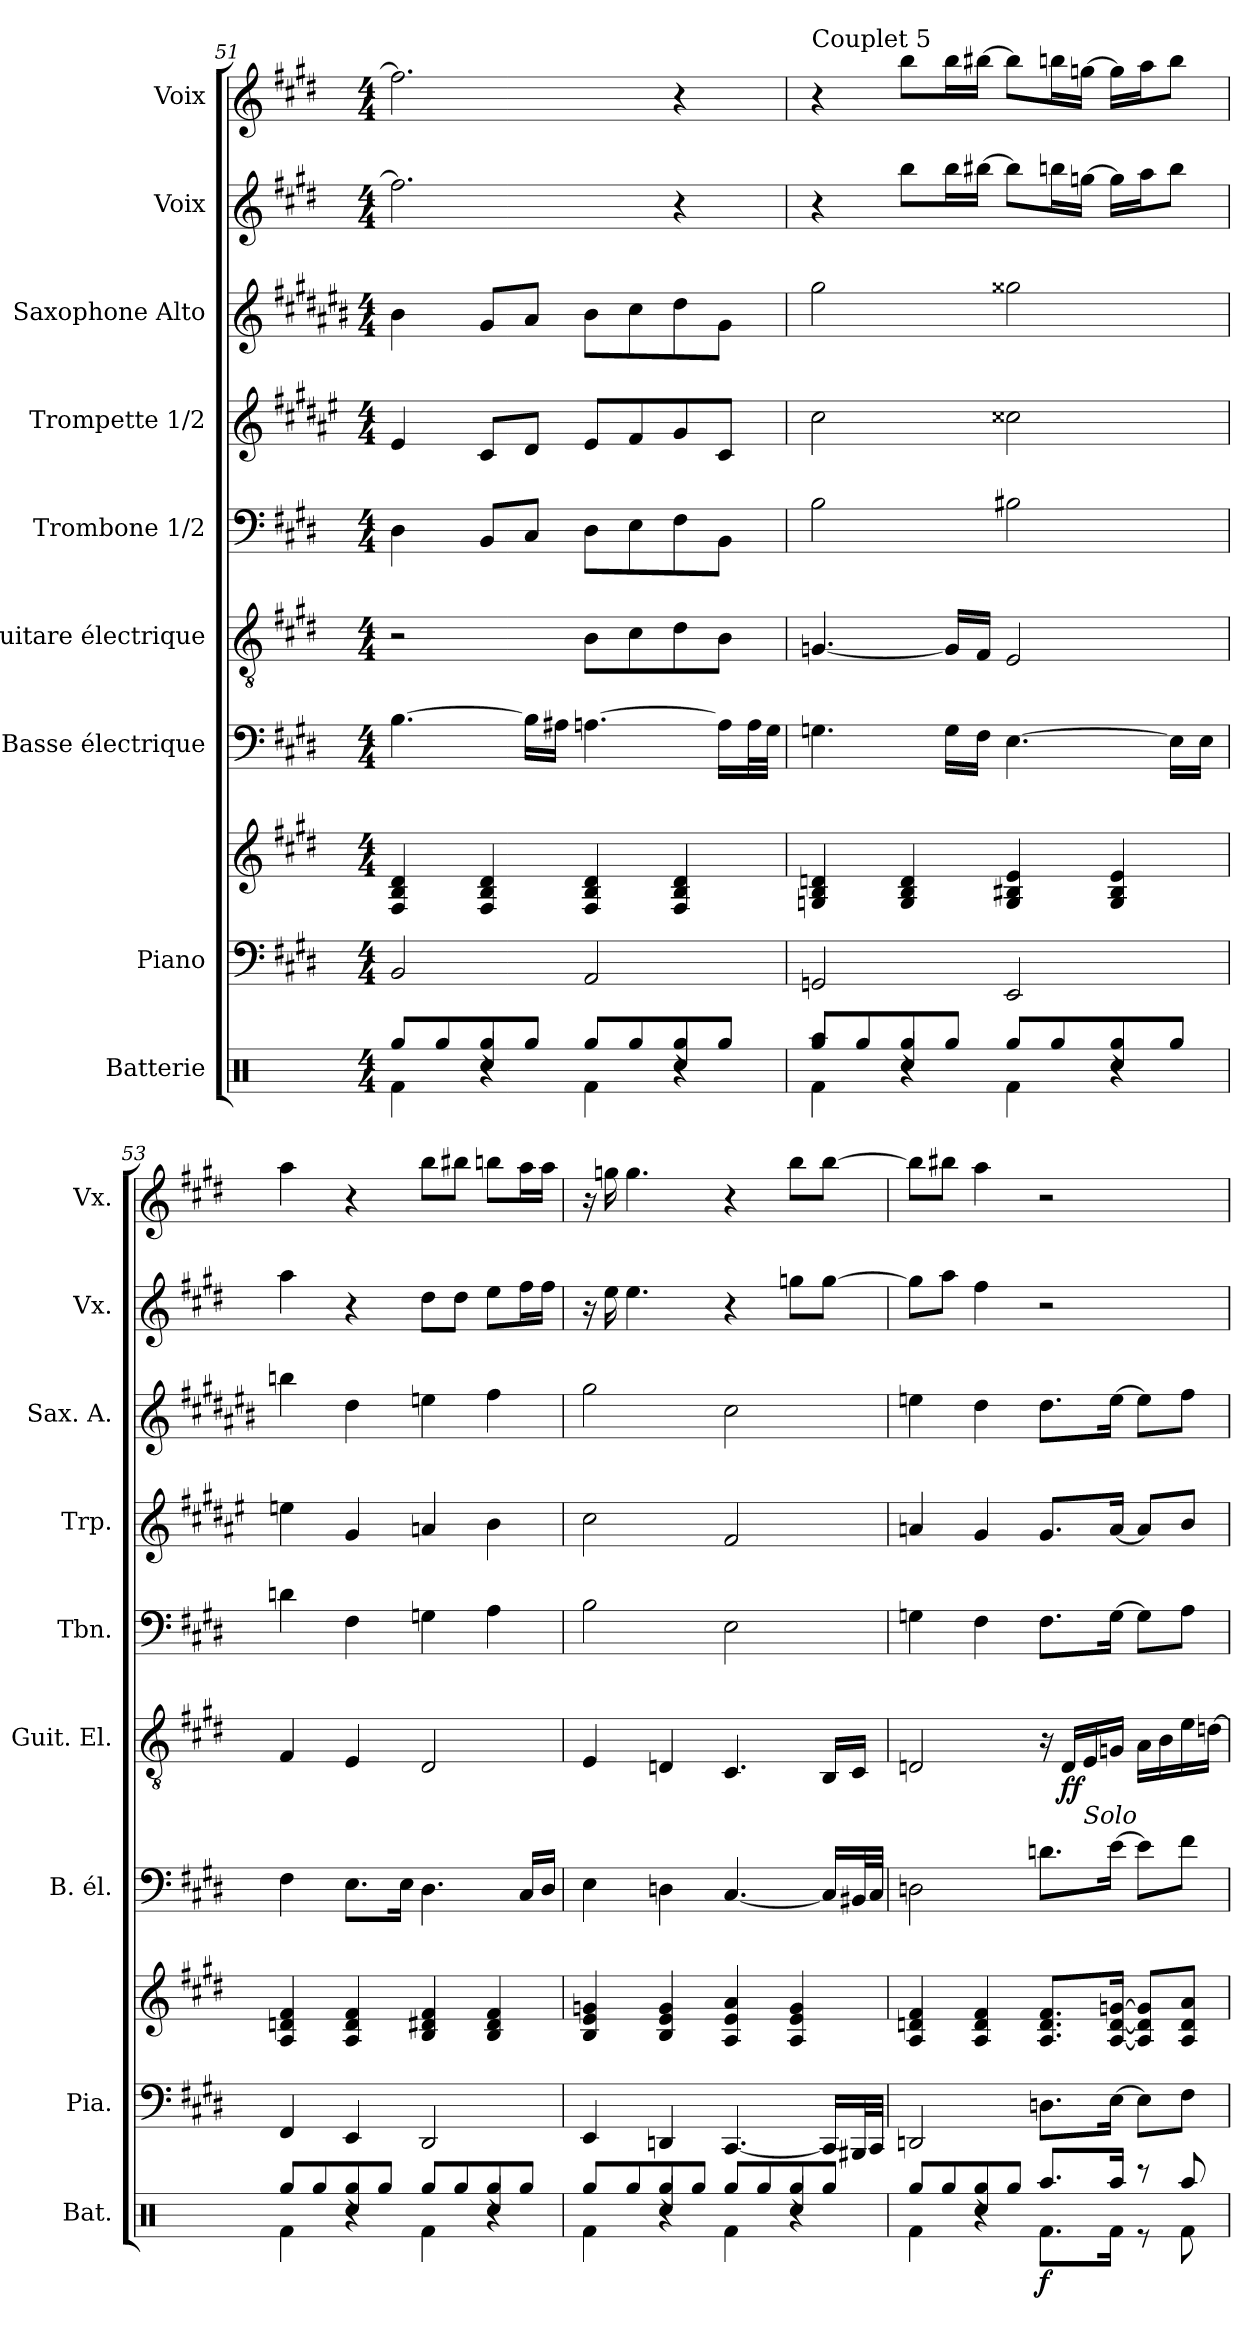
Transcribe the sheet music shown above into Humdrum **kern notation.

**kern	**dynam	**kern	**kern	**kern	**kern	**dynam	**kern	**kern	**kern	**kern	**kern
*part9	*part9	*part8	*part8	*part7	*part6	*part6	*part5	*part4	*part3	*part2	*part1
*staff10	*staff10	*staff9	*staff8	*staff7	*staff6	*staff6	*staff5	*staff4	*staff3	*staff2	*staff1
*I"Batterie	*	*I"Piano	*	*I"Basse électrique	*I"Guitare électrique	*	*I"Trombone 1/2	*I"Trompette 1/2	*I"Saxophone Alto	*I"Voix	*I"Voix
*I'Bat.	*	*I'Pia.	*	*I'B. él.	*I'Guit. El.	*	*I'Tbn.	*I'Trp.	*I'Sax. A.	*I'Vx.	*I'Vx.
*clefX	*	*clefF4	*clefG2	*clefF4	*clefGv2	*	*clefF4	*clefG2	*clefG2	*clefG2	*clefG2
*	*	*	*	*ITrd7c12	*	*	*	*ITrd1c2	*ITrd5c9	*	*
*k[]	*	*k[f#c#g#d#]	*k[f#c#g#d#]	*k[f#c#g#d#]	*k[f#c#g#d#]	*	*k[f#c#g#d#]	*k[f#c#g#d#]	*k[f#c#g#d#]	*k[f#c#g#d#]	*k[f#c#g#d#]
*M4/4	*	*M4/4	*M4/4	*M4/4	*M4/4	*	*M4/4	*M4/4	*M4/4	*M4/4	*M4/4
=51	=51	=51	=51	=51	=51	=51	=51	=51	=51	=51	=51
*^	*	*	*	*	*	*	*	*	*	*	*
*	*^	*	*	*	*	*	*	*	*	*	*	*
8Rgg/L	4Rf\	4ryy	.	2BB/	4F#/ 4B/ 4d#/	[4.BB\	2r	.	4D#\	4d#/	4d#\	2.ff#\]	2.ff#\]
8Rgg/	.	.	.	.	.	.	.	.	.	.	.	.	.
8Rgg/	4r	4Rcc/	.	.	4F#/ 4B/ 4d#/	.	.	.	8BB/L	8B/L	8B/L	.	.
8Rgg/J	.	.	.	.	.	16BB\LL]	.	.	8C#/J	8c#/J	8c#/J	.	.
.	.	.	.	.	.	16AA#X\JJ	.	.	.	.	.	.	.
8Rgg/L	4Rf\	4ryy	.	2AA/	4F#/ 4B/ 4d#/	[4.AAn\	8B\L	.	8D#\L	8d#/L	8d#\L	.	.
8Rgg/	.	.	.	.	.	.	8c#\	.	8E\	8e/	8e\	.	.
8Rgg/	4r	4Rcc/	.	.	4F#/ 4B/ 4d#/	.	8d#\	.	8F#\	8f#/	8f#\	4r	4r
8Rgg/J	.	.	.	.	.	16AA\LL]	8B\J	.	8BB\J	8B/J	8B\J	.	.
.	.	.	.	.	.	32AA\L	.	.	.	.	.	.	.
.	.	.	.	.	.	32GG#\JJJ	.	.	.	.	.	.	.
=52	=52	=52	=52	=52	=52	=52	=52	=52	=52	=52	=52	=52	=52
!	!	!	!	!	!	!	!	!	!	!	!	!	!LO:TX:t=Couplet 5
8Rgg/L	4Rf\	4Raa/	.	2GGn/	4Gn/ 4B/ 4dn/	4.GGn\	[4.Gn/	.	2B\	2b\	2b\	4r	4r
8Rgg/	.	.	.	.	.	.	.	.	.	.	.	.	.
8Rgg/	4r	4Rcc/	.	.	4G/ 4B/ 4d/	.	.	.	.	.	.	8bb\L	8bb\L
8Rgg/J	.	.	.	.	.	16GG\LL	16G/LL]	.	.	.	.	16bb\L	16bb\L
.	.	.	.	.	.	16FF#\JJ	16F#/JJ	.	.	.	.	[16bb#X\JJ	[16bb#X\JJ
8Rgg/L	4Rf\	4ryy	.	2EE/	4G/ 4B#X/ 4e/	[4.EE\	2E/	.	2B#X\	2b#X\	2b#X\	8bb#\L]	8bb#\L]
8Rgg/	.	.	.	.	.	.	.	.	.	.	.	16bbn\L	16bbn\L
.	.	.	.	.	.	.	.	.	.	.	.	[16ggn\JJ	[16ggn\JJ
8Rgg/	4r	4Rcc/	.	.	4G/ 4B#/ 4e/	.	.	.	.	.	.	16gg\LL]	16gg\LL]
.	.	.	.	.	.	.	.	.	.	.	.	16aa\J	16aa\J
8Rgg/J	.	.	.	.	.	16EE\LL]	.	.	.	.	.	8bb\J	8bb\J
.	.	.	.	.	.	16EE\JJ	.	.	.	.	.	.	.
=53	=53	=53	=53	=53	=53	=53	=53	=53	=53	=53	=53	=53	=53
8Rgg/L	4Rf\	4ryy	.	4FF#/	4A/ 4dn/ 4f#/	4FF#\	4F#/	.	4dn\	4ddn\	4ddn\	4aa\	4aa\
8Rgg/	.	.	.	.	.	.	.	.	.	.	.	.	.
8Rgg/	4r	4Rcc/	.	4EE/	4A/ 4d/ 4f#/	8.EE\L	4E/	.	4F#\	4f#/	4f#\	4r	4r
8Rgg/J	.	.	.	.	.	.	.	.	.	.	.	.	.
.	.	.	.	.	.	16EE\Jk	.	.	.	.	.	.	.
8Rgg/L	4Rf\	4ryy	.	2DD#/	4B/ 4d#X/ 4f#/	4.DD#\	2D#/	.	4Gn\	4gn/	4gn\	8dd#\L	8bb\L
8Rgg/	.	.	.	.	.	.	.	.	.	.	.	8dd#\J	8bb#X\J
8Rgg/	4r	4Rcc/	.	.	4B/ 4d#/ 4f#/	.	.	.	4A\	4a\	4a\	8ee\L	8bbn\L
8Rgg/J	.	.	.	.	.	16CC#/LL	.	.	.	.	.	16ff#\L	16aa\L
.	.	.	.	.	.	16DD#/JJ	.	.	.	.	.	16ff#\JJ	16aa\JJ
!!LO:PB:g=z
=54	=54	=54	=54	=54	=54	=54	=54	=54	=54	=54	=54	=54	=54
8Rgg/L	4Rf\	4ryy	.	4EE/	4B/ 4e/ 4gn/	4EE\	4E/	.	2B\	2b\	2b\	16r	16r
.	.	.	.	.	.	.	.	.	.	.	.	16ee\	16ggn\
8Rgg/	.	.	.	.	.	.	.	.	.	.	.	4.ee\	4.gg\
8Rgg/	4r	4Rcc/	.	4DDn/	4B/ 4e/ 4g/	4DDn\	4Dn/	.	.	.	.	.	.
8Rgg/J	.	.	.	.	.	.	.	.	.	.	.	.	.
8Rgg/L	4Rf\	4ryy	.	[4.CC#/	4A/ 4e/ 4a/	[4.CC#/	4.C#/	.	2E\	2e/	2e\	4r	4r
8Rgg/	.	.	.	.	.	.	.	.	.	.	.	.	.
8Rgg/	4r	4Rcc/	.	.	4A/ 4e/ 4g/	.	.	.	.	.	.	8ggn\L	8bb\L
8Rgg/J	.	.	.	16CC#/LL]	.	16CC#/LL]	16BB/LL	.	.	.	.	[8gg\J	[8bb\J
.	.	.	.	32BBB#X/L	.	32BBB#X/L	16C#/JJ	.	.	.	.	.	.
.	.	.	.	32CC#/JJJ	.	32CC#/JJJ	.	.	.	.	.	.	.
=55	=55	=55	=55	=55	=55	=55	=55	=55	=55	=55	=55	=55	=55
8Rgg/L	4Rf\	4ryy	.	2DDn/	4A/ 4dn/ 4f#/	2DDn\	2Dn/	.	4Gn\	4gn/	4gn\	8gg\L]	8bb\L]
8Rgg/	.	.	.	.	.	.	.	.	.	.	.	8aa\J	8bb#X\J
8Rgg/	4r	4Rcc/	.	.	4A/ 4d/ 4f#/	.	.	.	4F#\	4f#/	4f#\	4ff#\	4aa\
8Rgg/J	.	.	.	.	.	.	.	.	.	.	.	.	.
!	!	!	!LO:DY:b	!	!	!	!	!	!	!	!	!	!
8.Raa/L	8.Rf\L	2ryy	f	8.Dn\L	8.A/ 8.d/ 8.f#/L	8.Dn\L	16r	.	8.F#\L	8.f#/L	8.f#\L	2r	2r
!	!	!	!	!	!	!	!	!LO:DY:b	!	!	!	!	!
.	.	.	.	.	.	.	16D/LL	ff	.	.	.	.	.
!	!	!	!	!	!	!	!LO:TX:b:i:t=Solo	!	!	!	!	!	!
.	.	.	.	.	.	.	16E/	.	.	.	.	.	.
16Raa/Jk	16Rf\Jk	.	.	[16E\Jk	[16A/ [16d/ [16gn/Jk	[16E\Jk	16Gn/JJ	.	[16G\Jk	[16g/Jk	[16g\Jk	.	.
8r	8r	.	.	8E\L]	8A/] 8d/] 8g/]L	8E\L]	16A\LL	.	8G\L]	8g/L]	8g\L]	.	.
.	.	.	.	.	.	.	16B\	.	.	.	.	.	.
8Raa/	8Rf\	.	.	8F#\J	8A/ 8d/ 8a/J	8F#\J	16e\	.	8A\J	8a/J	8a\J	.	.
.	.	.	.	.	.	.	[16dn\JJ	.	.	.	.	.	.
*v	*v	*v	*	*	*	*	*	*	*	*	*	*	*
=	=	=	=	=	=	=	=	=	=	=	=
*-	*-	*-	*-	*-	*-	*-	*-	*-	*-	*-	*-
